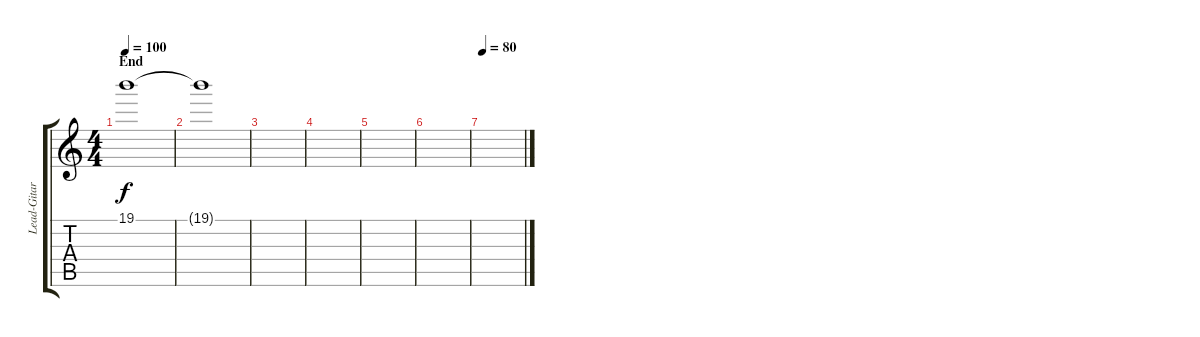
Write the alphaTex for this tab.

\track ("Lead-Gitarre" "Lead-Gitar") {instrument overdrivenguitar}
\staff {score tabs}
\tuning (E4 B3 G3 D3 A2 E2) {hide}
\ts (4 4)
\section ("" "End")
\tempo 100
\clef g2
\ks c
19.1{t}.1{dy f volume 2} |
19.1{t}.1 |
|
|
|
|
\tempo 80
